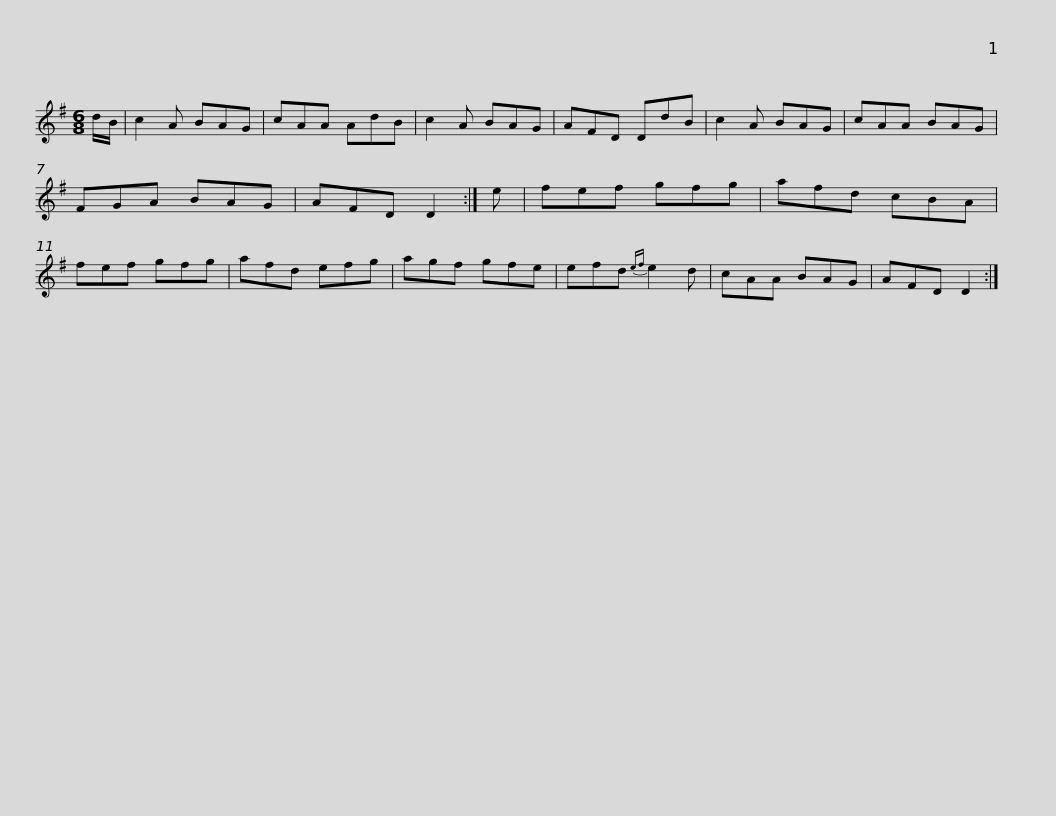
X:1
L:1/8
M:6/8
I:linebreak $
K:G
V:1 treble
V:1
 d/B/ | c2 A BAG | cAA AdB | c2 A BAG | AFD DdB | %5
 c2 A BAG | cAA BAG | FGA BAG |$ AFD D2 :| e | %10
 fef gfg | afd cBA | fef gfg | afd efg | agf gfe | %15
 efd{ef} e2 d |$ cAA BAG | AFD D2 :| %18
